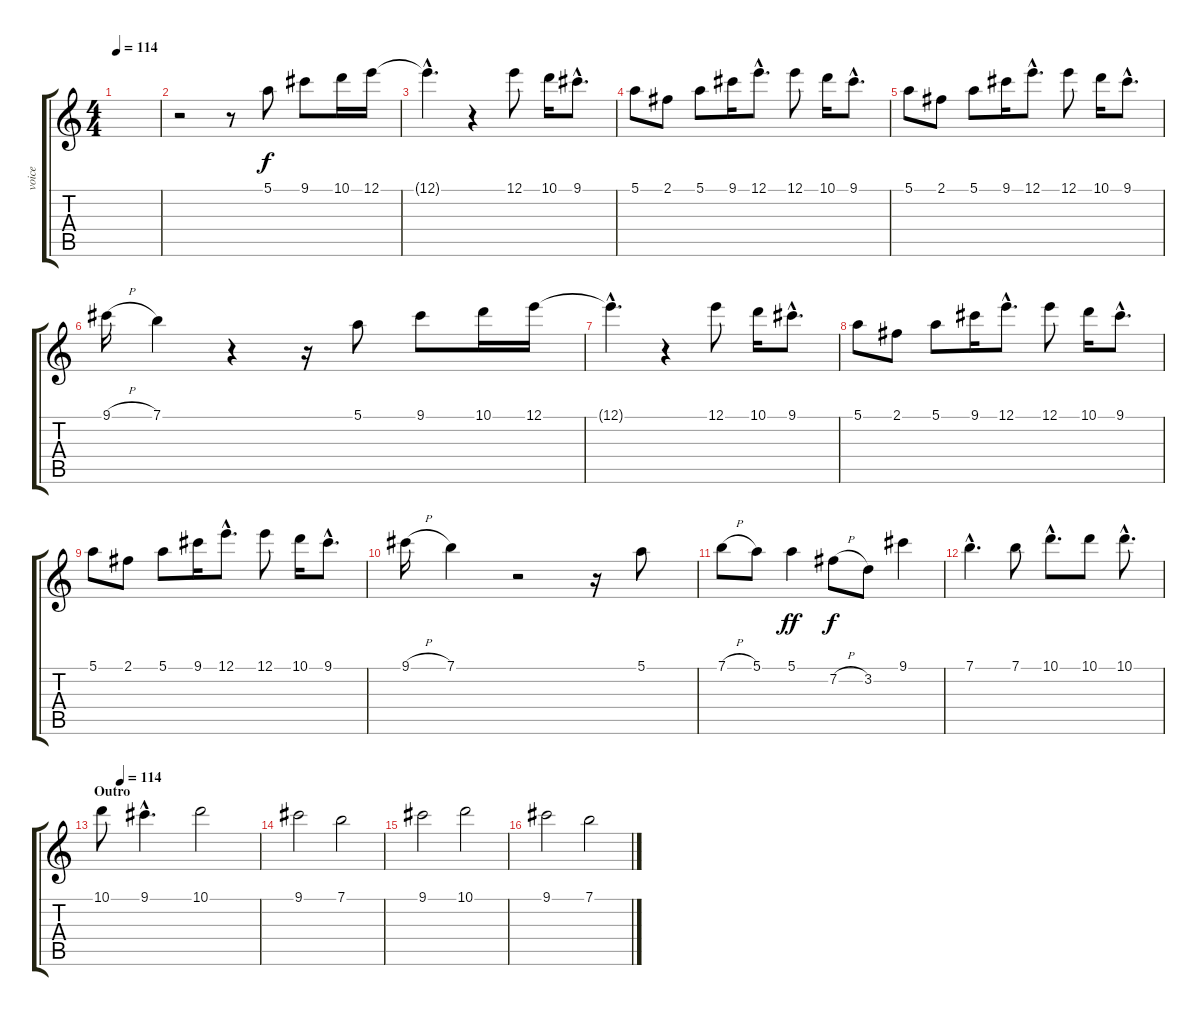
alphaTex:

\track ("voice" "voice") {instrument overdrivenguitar}
\staff {score tabs}
\tuning (E4 B3 G3 D3 A2 E2) {hide}
\ts (4 4)
\tempo 114
\clef g2
\ks c
|
r.2 r.8 5.1.8{volume 16} 9.1.8 10.1.16 12.1.16 |
12.1{hac t}.4{d} r.4 12.1.8 10.1.16 9.1{hac}.8{d} |
5.1.8 2.1.8 5.1.8 9.1.16 12.1{hac}.8{d} 12.1.8 10.1.16 9.1{hac}.8{d} |
5.1.8 2.1.8 5.1.8 9.1.16 12.1{hac}.8{d} 12.1.8 10.1.16 9.1{hac}.8{d} |
9.1{h}.16 7.1.4 r.4 r.16 5.1.8{volume 14} 9.1.8 10.1.16 12.1.16 |
12.1{hac t}.4{d} r.4 12.1.8 10.1.16 9.1{hac}.8{d} |
5.1.8 2.1.8 5.1.8 9.1.16 12.1{hac}.8{d} 12.1.8 10.1.16 9.1{hac}.8{d} |
5.1.8 2.1.8 5.1.8 9.1.16 12.1{hac}.8{d} 12.1.8 10.1.16 9.1{hac}.8{d} |
9.1{h}.16 7.1.4 r.2 r.16 5.1.8 |
7.1{h}.8 5.1.8 5.1.4{dy ff} 7.2{h}.8{dy f} 3.2.8 9.1.4 |
7.1{hac}.4{d} 7.1.8 10.1{hac}.8{d} 10.1.8 10.1{hac}.8{d} |
\section ("" "Outro")
\tempo (114 0.125)
10.1.8 9.1{hac}.4{d} 10.1.2 |
9.1.2 7.1.2 |
9.1.2 10.1.2 |
9.1.2 7.1.2
